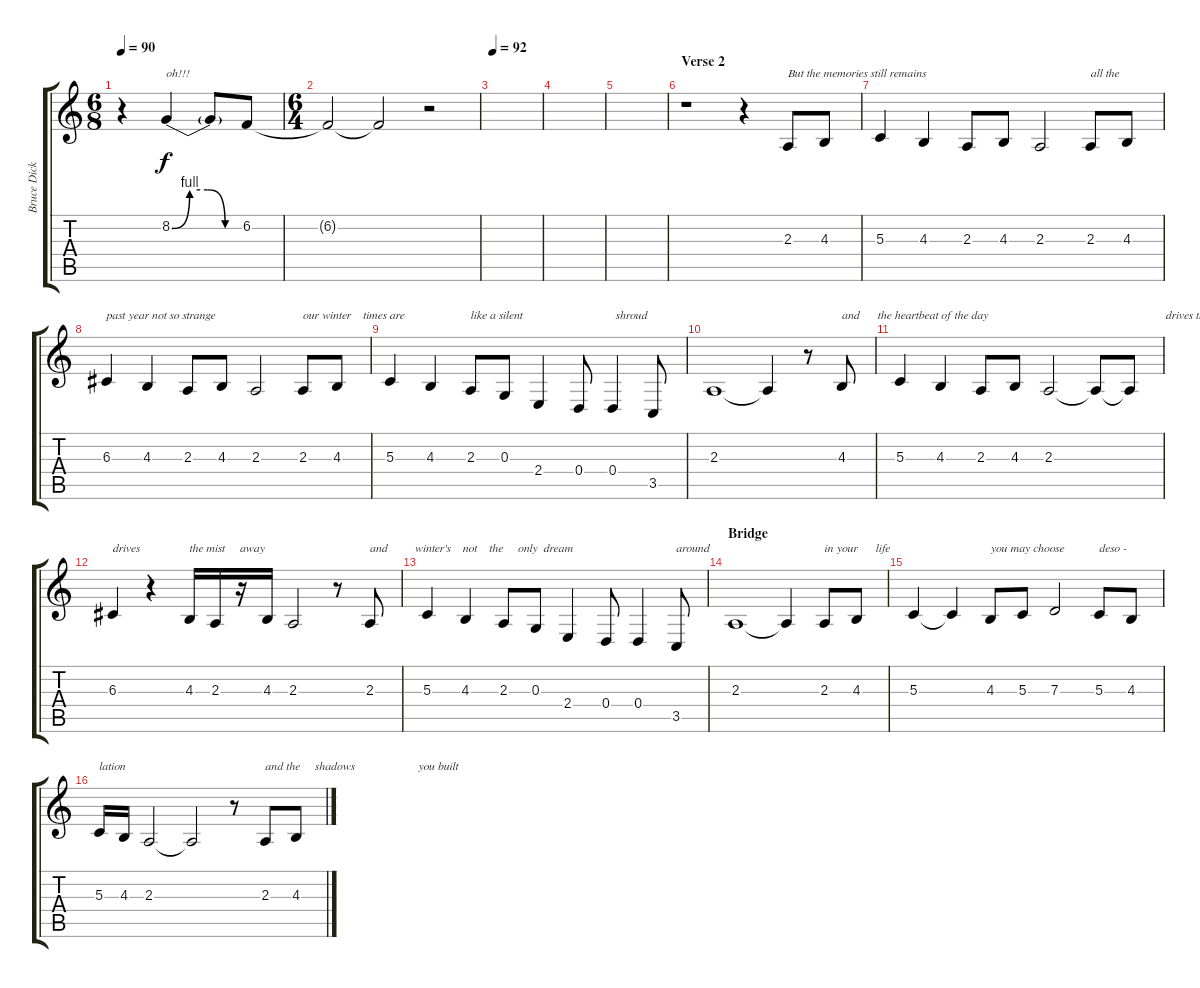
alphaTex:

\track ("Bruce Dickinson" "Bruce Dick") {instrument clarinet}
\staff {score tabs}
\tuning (E4 B3 G3 D3 A2 E2) {hide}
\ts (6 8)
\tempo 90
\clef g2
\ks c
r.4{dy f} 8.2{be (custom 0 0 15 4 30 4 45 0 60 0)}.4{txt "oh!!!"} 8.2{t}.8 6.2.8 |
\ts (6 4)
6.2{t}.2 6.2{t}.2 r.2 |
\tempo 92
|
|
|
\section ("" "Verse 2")
r.1 r.4 2.3.8{txt "But the memories still remains"} 4.3.8 |
5.3.4 4.3.4 2.3.8 4.3.8 2.3.2 2.3.8{txt "all the"} 4.3.8 |
6.3.4{txt "past year not so strange"} 4.3.4 2.3.8 4.3.8 2.3.2 2.3.8{txt "our winter    times are"} 4.3.8 |
5.3.4 4.3.4 2.3.8{txt "like a silent                               shroud"} 0.3.8 2.4.4 0.4.8 0.4.4 3.5.8 |
2.3.1 2.3{t}.4 r.8 4.3.8{txt "and      the heartbeat of the day"} |
5.3.4 4.3.4 2.3.8 4.3.8 2.3.2 2.3{t}.8 2.3{t}.8{txt "            drives the mist away"} |
6.3.4{txt "drives"} r.4 4.3.16{txt "the mist     away"} 2.3.16 r.16 4.3.16 2.3.2 r.8 2.3.8{txt "and         winter's    not    the     only  dream"} |
5.3.4 4.3.4 2.3.8 0.3.8 2.4.4 0.4.8 0.4.4 3.5.8{txt "around"} |
\section ("" "Bridge")
2.3.1 2.3{t}.4 2.3.8{txt "in your      life"} 4.3.8 |
5.3.4 5.3{t}.4 4.3.8{txt "you may choose"} 5.3.8 7.3.2 5.3.8{txt "deso -"} 4.3.8 |
5.3.16{txt "lation"} 4.3.16 2.3.2 2.3{t}.2 r.8 2.3.8{txt "and the     shadows                     you built "} 4.3.8
